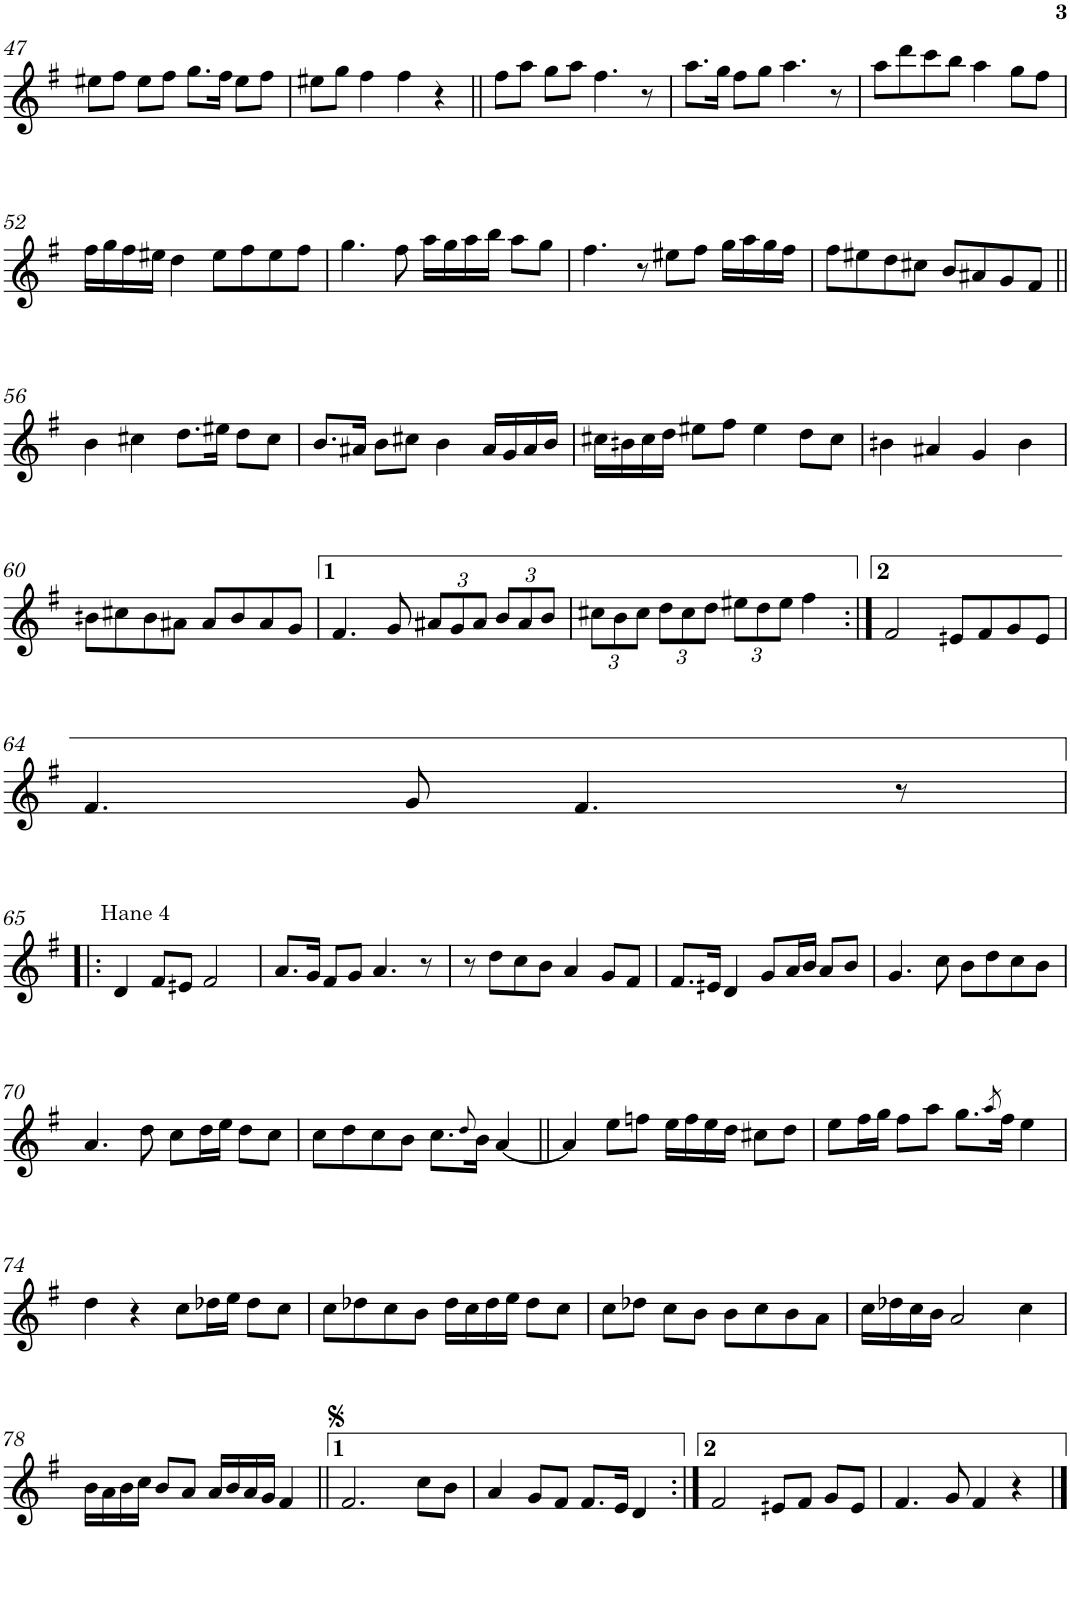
**kern
*part1
*staff1
*I"Piano
*I'Pno.
!!LO:PB:g=z
*clefG2
*k[f#]
*M4/4
*met(c)
=47
8ee#X\L
8ff#\J
8ee#\L
8ff#\J
8.gg\L
16ff#\Jk
8ee#\L
8ff#\J
=48
8ee#X\L
8gg\J
4ff#\
4ff#\
4r
=49||
8ff#\L
8aa\J
8gg\L
8aa\J
4.ff#\
8r
=50
8.aa\L
16gg\Jk
8ff#\L
8gg\J
4.aa\
8r
=51
8aa\L
8ddd\
8ccc\
8bb\J
4aa\
8gg\L
8ff#\J
!!LO:LB:g=z
=52
16ff#\LL
16gg\
16ff#\
16ee#X\JJ
4dd\
8ee#\L
8ff#\
8ee#\
8ff#\J
=53
4.gg\
8ff#\
16aa\LL
16gg\
16aa\
16bb\JJ
8aa\L
8gg\J
=54
4.ff#\
8r
8ee#X\L
8ff#\J
16gg\LL
16aa\
16gg\
16ff#\JJ
=55
8ff#\L
8ee#X\
8dd\
8cc#X\J
8b/L
8a#X/
8g/
8f#/J
!!LO:LB:g=z
=56||
4b\
4cc#X\
8.dd\L
16ee#X\Jk
8dd\L
8cc#\J
=57
8.b/L
16a#X/Jk
8b\L
8cc#X\J
4b\
16a#/LL
16g/
16a#/
16b/JJ
=58
16cc#X\LL
16bn\
16cc#\
16dd\JJ
8ee#X\L
8ff#\J
4ee#\
8dd\L
8cc#\J
=59
4bn\
4a#X/
4g/
4b\
!!LO:LB:g=z
=60
8bn\L
8cc#X\
8b\
8a#X\J
8a#/L
8b/
8a#/
8g/J
=61
4.f#/
8g/
*Xbrackettup
12a#X/L
12g/
12a#/J
12b/L
12a#/
12b/J
=62
12cc#X\L
12b\
12cc#\J
12dd\L
12cc#\
12dd\J
12ee#X\L
12dd\
12ee#\J
4ff#\
=63:|!
2f#/
8en/L
8f#/
8g/
8e/J
!!LO:LB:g=z
=64
4.f#/
8g/
4.f#/
8r
!!LO:LB:g=z
=65!|:
!LO:TX:a:t=Hane 4
4d/
8f#/L
8en/J
2f#/
=66
8.a/L
16g/Jk
8f#/L
8g/J
4.a/
8r
=67
8r
8dd\L
8cc\
8b\J
4a/
8g/L
8f#/J
=68
8.f#/L
16en/Jk
4d/
8g/L
16a/L
16b/JJ
8a/L
8b/J
=69
4.g/
8cc\
8b\L
8dd\
8cc\
8b\J
!!LO:LB:g=z
=70
4.a/
8dd\
8cc\L
16dd\L
16ee\JJ
8dd\L
8cc\J
=71
8cc\L
8dd\
8cc\
8b\J
8.cc\L
8qdd/
16b\Jk
[4a/
=72||
4a/]
8ee\L
8ffn\J
16ee\LL
16ff\
16ee\
16dd\JJ
8cc#X\L
8dd\J
=73
8ee\L
16ff#\L
16gg\JJ
8ff#\L
8aa\J
8.gg\L
8qaa/
16ff#\Jk
4ee\
!!LO:LB:g=z
=74
4dd\
4r
8cc\L
16dd-X\L
16ee\JJ
8dd-\L
8cc\J
=75
8cc\L
8dd-X\
8cc\
8b\J
16dd-\LL
16cc\
16dd-\
16ee\JJ
8dd-\L
8cc\J
=76
8cc\L
8dd-X\J
8cc\L
8b\J
8b\L
8cc\
8b\
8a\J
=77
16cc\LL
16dd-X\
16cc\
16b\JJ
2a/
4cc\
!!LO:LB:g=z
=78
16b\LL
16a\
16b\
16cc\JJ
8b/L
8a/J
16a/LL
16b/
16a/
16g/JJ
4f#/
=79||
2.f#/
8cc\L
8b\J
=80
4a/
8g/L
8f#/J
8.f#/L
16e/Jk
4d/
=81:|!
2f#/
8en/L
8f#/J
8g/L
8e/J
=82
4.f#/
8g/
4f#/
4r
==
*-
